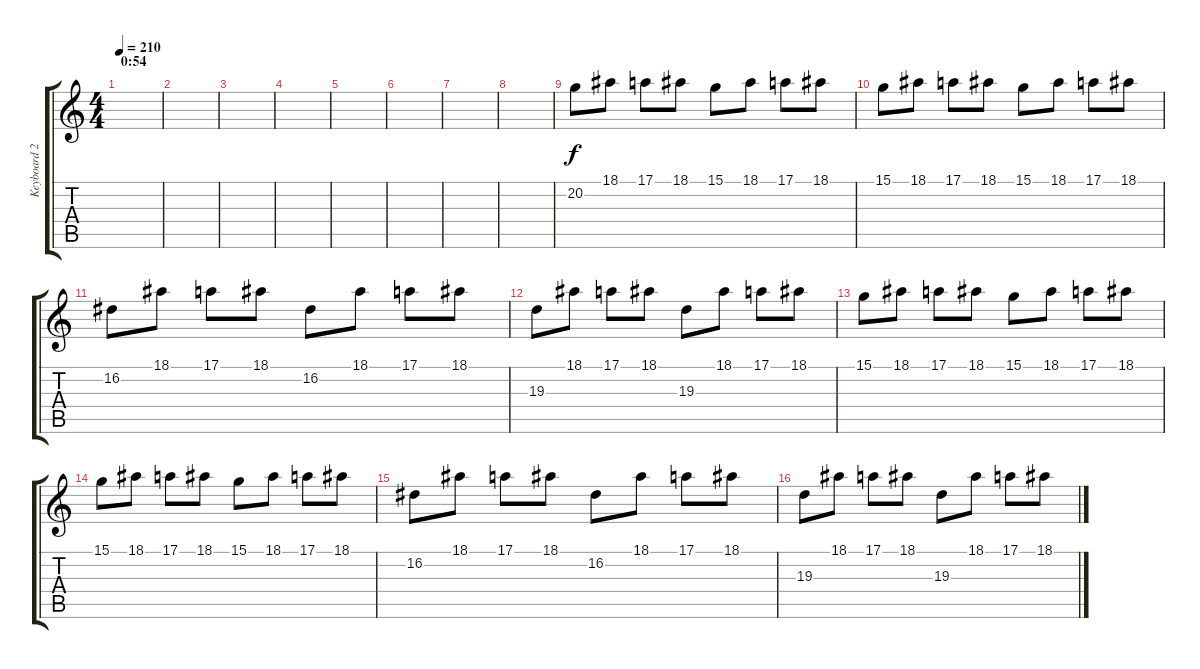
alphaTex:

\track ("Keyboard 2" "Keyboard 2") {instrument stringensemble1}
\staff {score tabs}
\tuning (E4 B3 G3 D3 A2 E2) {hide}
\ts (4 4)
\section ("" "0:54")
\tempo 210
\clef g2
\ks c
|
|
|
|
|
|
|
|
20.2.8 18.1.8 17.1.8 18.1.8 15.1.8 18.1.8 17.1.8 18.1.8 |
15.1.8 18.1.8 17.1.8 18.1.8 15.1.8 18.1.8 17.1.8 18.1.8 |
16.2.8 18.1.8 17.1.8 18.1.8 16.2.8 18.1.8 17.1.8 18.1.8 |
19.3.8 18.1.8 17.1.8 18.1.8 19.3.8 18.1.8 17.1.8 18.1.8 |
15.1.8 18.1.8 17.1.8 18.1.8 15.1.8 18.1.8 17.1.8 18.1.8 |
15.1.8 18.1.8 17.1.8 18.1.8 15.1.8 18.1.8 17.1.8 18.1.8 |
16.2.8 18.1.8 17.1.8 18.1.8 16.2.8 18.1.8 17.1.8 18.1.8 |
19.3.8 18.1.8 17.1.8 18.1.8 19.3.8 18.1.8 17.1.8 18.1.8
